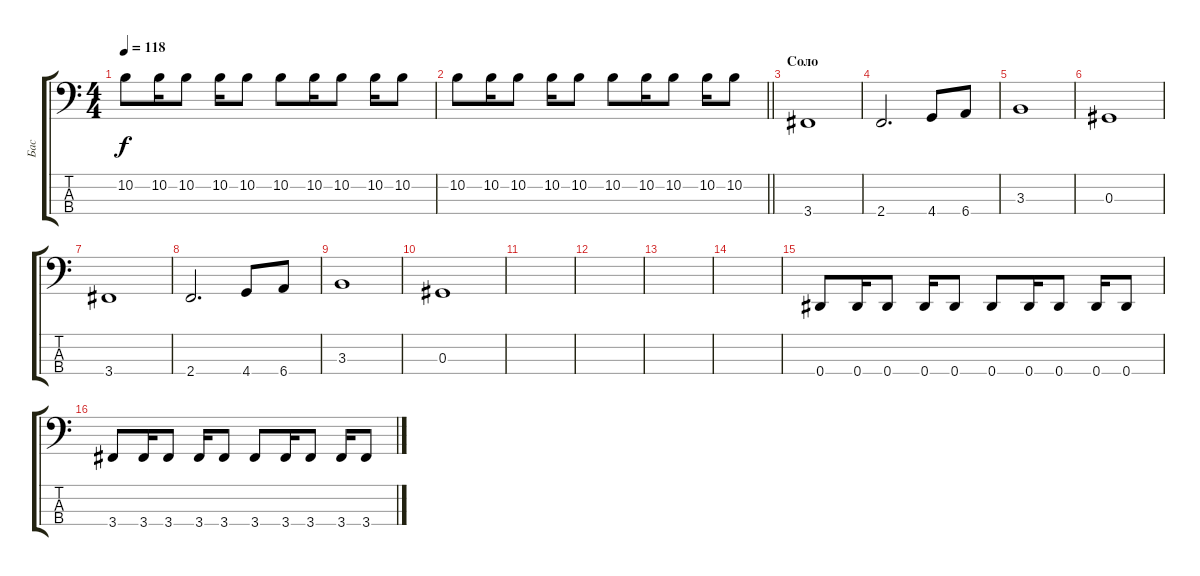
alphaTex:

\track ("Бас" "Бас") {instrument electricbassfinger}
\staff {score tabs}
\tuning (Gb2 Db2 Ab1 Eb1) {hide}
\ts (4 4)
\tempo 118
\clef f4
\ks c
10.2.8{dy f} 10.2.16 10.2.8 10.2.16 10.2.8 10.2.8 10.2.16 10.2.8 10.2.16 10.2.8 |
\barLineRight lightlight
10.2.8 10.2.16 10.2.8 10.2.16 10.2.8 10.2.8 10.2.16 10.2.8 10.2.16 10.2.8 |
\section ("" "Соло")
3.4.1 |
2.4.2{d} 4.4.8 6.4.8 |
3.3.1 |
0.3.1 |
3.4.1 |
2.4.2{d} 4.4.8 6.4.8 |
3.3.1 |
0.3.1 |
|
|
|
|
0.4.8 0.4.16 0.4.8 0.4.16 0.4.8 0.4.8 0.4.16 0.4.8 0.4.16 0.4.8 |
3.4.8 3.4.16 3.4.8 3.4.16 3.4.8 3.4.8 3.4.16 3.4.8 3.4.16 3.4.8
